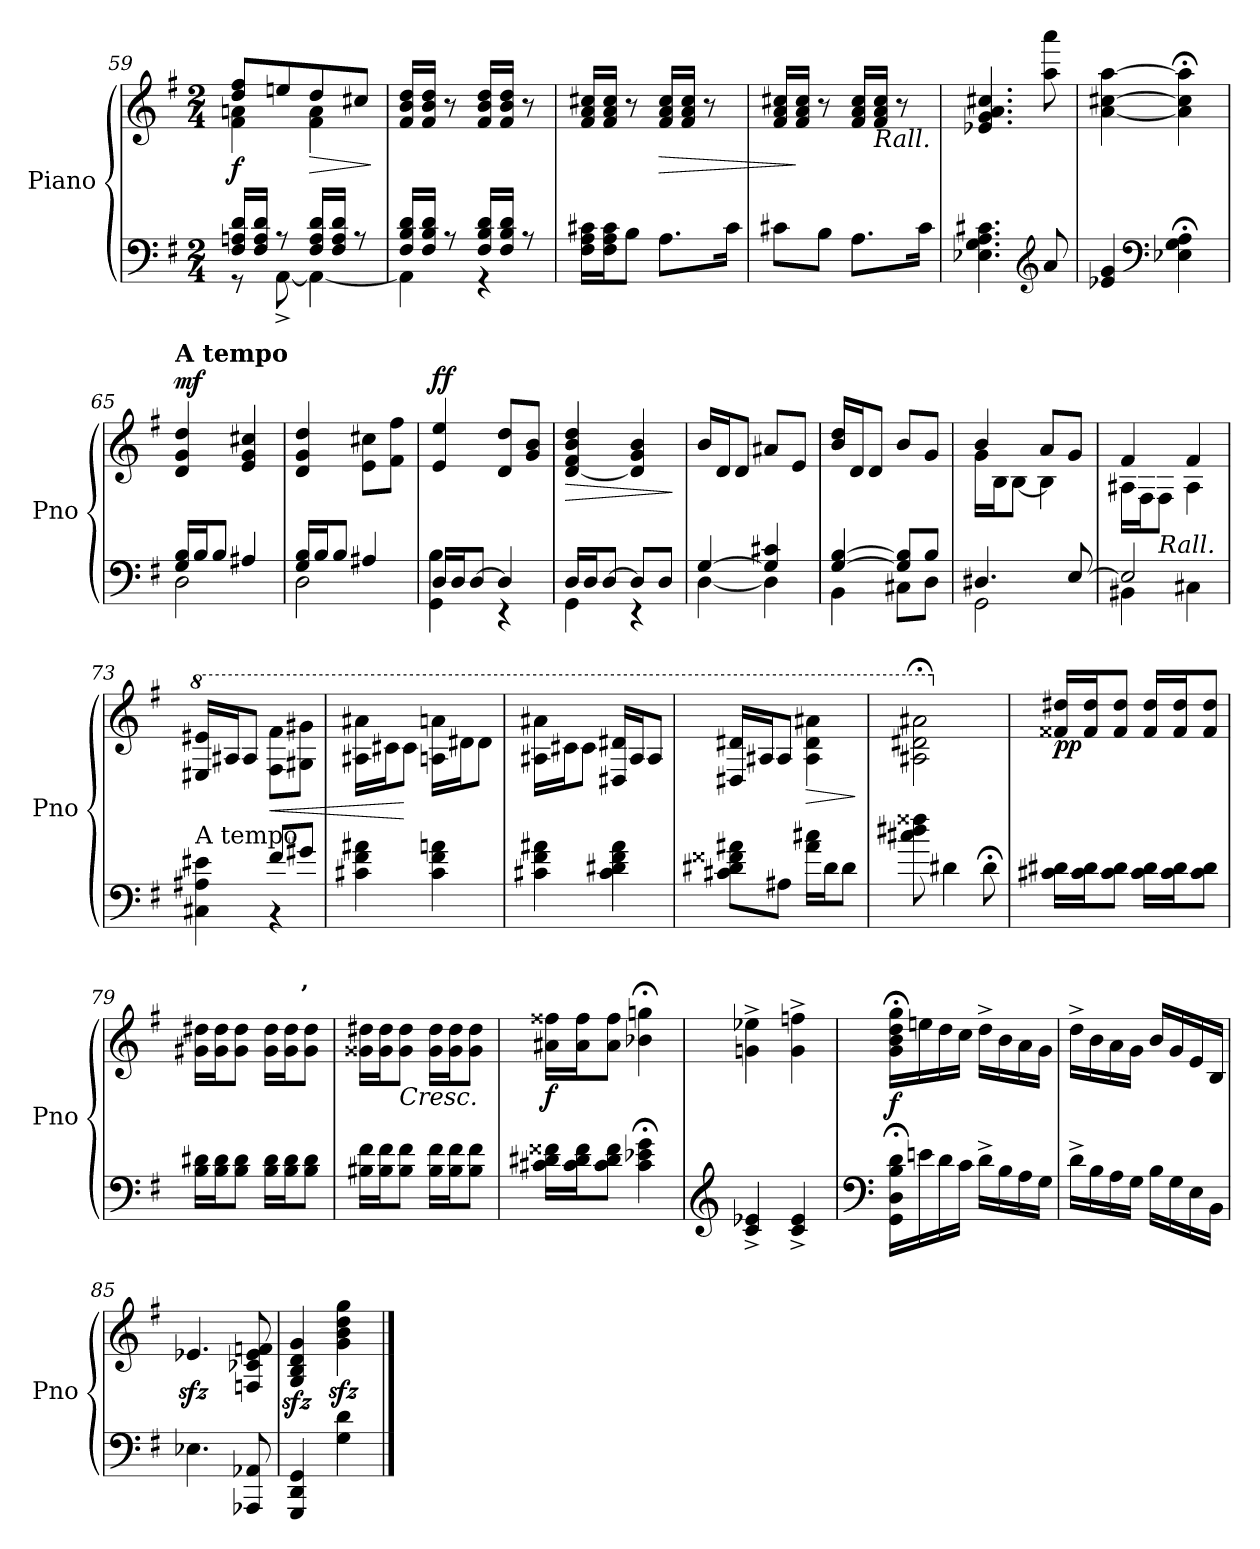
**kern	**kern	**dynam
*part1	*part1	*part1
*staff2	*staff1	*staff1/2
*I"Piano	*	*
*I'Pno	*	*
*clefF4	*clefG2	*
*k[f#]	*k[f#]	*
*M2/4	*M2/4	*
=59	=59	=59
*^	*^	*
!	!	!	!	!LO:DY:b
16F#/ 16An/ 16d/LL	8r	8dd/ 8ff#/L	4f#\ 4an\	f
16F#/ 16A/ 16d/JJ	.	.	.	.
8r	[8AA^\	8een/	.	.
!	!	!	!	!LO:HP:b
16F#/ 16A/ 16d/LL	4AA\_	8dd/	4f#\ 4a\	>
16F#/ 16A/ 16d/JJ	.	.	.	.
8r	.	8cc#X/J	.	.
*v	*v	*	*	*
*	*v	*v	*
.	.	]
=60	=60	=60
*^	*	*
16F#/ 16B/ 16d/LL	4AA\]	16f#/ 16b/ 16dd/LL	.
16F#/ 16B/ 16d/JJ	.	16f#/ 16b/ 16dd/JJ	.
8r	.	8r	.
16F#/ 16B/ 16d/LL	4r	16f#/ 16b/ 16dd/LL	.
16F#/ 16B/ 16d/JJ	.	16f#/ 16b/ 16dd/JJ	.
8r	.	8r	.
*v	*v	*	*
=61	=61	=61
16F#\ 16A\ 16c#X\LL	16f#/ 16a/ 16cc#X/LL	.
16F#\ 16A\ 16c#\J	16f#/ 16a/ 16cc#/JJ	.
8B\J	8r	.
!	!	!LO:HP:b
8.A\L	16f#/ 16a/ 16cc#/LL	>
.	16f#/ 16a/ 16cc#/JJ	.
.	8r	.
16c#\Jk	.	.
=62	=62	=62
8c#X\L	16f#/ 16a/ 16cc#X/LL	.
.	16f#/ 16a/ 16cc#/JJ	]
8B\J	8r	.
8.A\L	16f#/ 16a/ 16cc#/LL	.
!	!LO:TX:b:i:t=Rall.	!
.	16f#/ 16a/ 16cc#/JJ	.
.	8r	.
16c#\Jk	.	.
=63	=63	=63
4.E-X\ 4.G\ 4.A\ 4.c#X\	4.e-X/ 4.g/ 4.a/ 4.cc#X/	.
*clefG2	*	*
8a/	8aa\ 8aaa\	.
!!LO:LB:g=z
=64	=64	=64
4e-X/ 4g/	[4a\ [4cc#X\ [4aa\	.
*clefF4	*	*
4E-X\;< 4G\;< 4A\;<	4a\];< 4cc#\];< 4aa\];<	.
=65	=65	=65
*^	*	*
!	!	!LO:TX:a:B:t=A tempo	!
!	!	!	!LO:DY:a
16G/ 16B/LL	2D\	4d/ 4g/ 4dd/	mf
16B/J	.	.	.
8B/J	.	.	.
4A#X/	.	4e/ 4g/ 4cc#X/	.
=66	=66	=66	=66
16G/ 16B/LL	2D\	4d/ 4g/ 4dd/	.
16B/J	.	.	.
8B/J	.	.	.
4A#X/	.	8e\ 8cc#X\L	.
.	.	8f#\ 8ff#\J	.
=67	=67	=67	=67
!	!	!	!LO:DY:a
!	!	!	!LO:DY:n=1:b
16D/LL	4GG\ 4B\	4e/ 4ee/	f f
16D/J	.	.	.
[8D/J	.	.	.
4D/]	4r	8d/ 8dd/L	.
.	.	8g/ 8b/J	.
=68	=68	=68	=68
!	!	!	!LO:HP:b
16D/LL	4GG\	[4d/ 4f#/ 4b/ 4dd/	>
16D/J	.	.	.
[8D/J	.	.	.
8D/L]	4r	4d/] 4g/ 4b/	.
8D/J	.	.	.
*v	*v	*	*
.	.	]
=69	=69	=69
*^	*	*
[4G/	[4D\	16b/LL	.
.	.	16d/J	.
.	.	8d/J	.
4G/] 4c#X/	4D\]	8a#X/L	.
.	.	8e/J	.
=70	=70	=70	=70
[4G/ [4B/	4BB\	16b/ 16dd/LL	.
.	.	16d/J	.
.	.	8d/J	.
8G/] 8B/]L	8C#X\L	8b/L	.
8B/J	8D\J	8g/J	.
=71	=71	=71	=71
*	*	*^	*
4.D#X/	2GG\	4b/	16g\LL	.
.	.	.	16B\J	.
.	.	.	[8B\J	.
.	.	8a/L	4B\]	.
[8E/	.	8g/J	.	.
!!LO:LB:g=z	!!
=72	=72	=72	=72	=72
2E/]	4BB#X\	4f#/	16A#X\LL	.
.	.	.	16F#\J	.
!	!	!	!LO:TX:b:i:t=Rall.	!
.	.	.	8F#\J	.
.	4C#X\	4f#/	4A#\	.
*	*	*v	*v	*
=73	=73	=73	=73
*	*	*8va	*
*	*	*^	*
!	!	!LO:TX:a:B:t=A tempo	!	!
!LO:TX:a:t=A tempo	!	!	!	!
*	*	*v	*v	*
4C#X\ 4A#X\ 4e#X\	4ryy	16e#X/ 16ee#X/LL	.
.	.	16a#X/J	.
.	.	8a#/J	.
!	!	!	!LO:HP:b
8f#/L	4r	8f#\ 8ff#\L	<
8g#X/J	.	8g#X\ 8gg#X\J	.
*v	*v	*	*
=74	=74	=74
4c#X\ 4f#\ 4a#X\	16a#X\ 16aa#X\LL	.
.	16cc#X\J	.
.	8cc#\J	[
4c#\ 4f#\ 4an\	16an\ 16aan\LL	.
.	16dd#X\J	.
.	8dd#\J	.
=75	=75	=75
4c#X\ 4f#\ 4a#X\	16a#X\ 16aa#X\LL	.
.	16cc#X\J	.
.	8cc#\J	.
4c#\ 4d#X\ 4f#\ 4a#\	16d#X/ 16dd#X/LL	.
.	16a#/J	.
.	8a#/J	.
=76	=76	=76
8c#X\ 8d#X\ 8f##X\ 8a#X\L	16d#X/ 16dd#X/LL	.
.	16a#X/J	.
8A#X\J	8a#/J	.
!	!	!LO:HP:b
16a#\ 16cc#X\LL	4a#\ 4dd#\ 4aa#X\	>
16d#\J	.	.
8d#\J	.	.
.	.	]
=77	=77	=77
8cc#X\ 8dd#X\ 8ff##X\	2a#X\;< 2dd#X\;< 2aa#X\;<	.
4d#X\	.	.
8d#;<\	.	.
!!LO:LB:g=z
=78	=78	=78
*	*X8va	*
!	!	!LO:DY:b
16c#X\ 16d#X\LL	16f##X/ 16dd#X/LL	pp
16c#\ 16d#\J	16f##/ 16dd#/J	.
8c#\ 8d#\J	8f##/ 8dd#/J	.
16c#\ 16d#\LL	16f##/ 16dd#/LL	.
16c#\ 16d#\J	16f##/ 16dd#/J	.
8c#\ 8d#\J	8f##/ 8dd#/J	.
!!LO:REH:place=s1:a:B:enc=none:fs=22:t=’:qo=1.5
=79	=79	=79
16B\ 16d#X\LL	16g#X\ 16dd#X\LL	.
16B\ 16d#\J	16g#\ 16dd#\J	.
8B\ 8d#\J	8g#\ 8dd#\J	.
16B\ 16d#\LL	16g#\ 16dd#\LL	.
16B\ 16d#\J	16g#\ 16dd#\J	.
8B\ 8d#\J	8g#\ 8dd#\J	.
=80	=80	=80
16B#X\ 16f#\LL	16g##X\ 16dd#X\LL	.
16B#\ 16f#\J	16g##\ 16dd#\J	.
!	!LO:TX:b:i:t=Cresc.	!
8B#\ 8f#\J	8g##\ 8dd#\J	.
16B#\ 16f#\LL	16g##\ 16dd#\LL	.
16B#\ 16f#\J	16g##\ 16dd#\J	.
8B#\ 8f#\J	8g##\ 8dd#\J	.
=81	=81	=81
!	!	!LO:DY:b
16c#X\ 16d#X\ 16f##X\LL	16a#X\ 16ff##X\LL	f
16c#\ 16d#\ 16f##\J	16a#\ 16ff##\J	.
8c#\ 8d#\ 8f##\J	8a#\ 8ff##\J	.
4c#\;< 4e-X\;< 4g\;<	4b-X\;< 4ggn\;<	.
=82	=82	=82
*clefG2	*	*
4c/^ 4e-X/^	4gn\^ 4ee-X\^	.
4c/^ 4e-/^	4g\^ 4ffn\^	.
!!LO:LB:g=z
=83	=83	=83
*clefF4	*	*
!	!	!LO:DY:b
16GG\;< 16D\;< 16B\;< 16d\;<LL	16g\;< 16b\;< 16dd\;< 16gg\;<LL	f
16en\	16een\	.
16d\	16dd\	.
16c\JJ	16cc\JJ	.
16d^\LL	16dd^\LL	.
16B\	16b\	.
16A\	16a\	.
16G\JJ	16g\JJ	.
=84	=84	=84
16d^\LL	16dd^\LL	.
16B\	16b\	.
16A\	16a\	.
16G\JJ	16g\JJ	.
16B\LL	16b/LL	.
16G\	16g/	.
16E\	16e/	.
16BB\JJ	16B/JJ	.
=85	=85	=85
4.E-X\	4.e-Xzz</	.
8AAA-X/ 8AA-X/	8Fn/ 8c-X/ 8e-/ 8fn/	.
=86	=86	=86
4GGG/ 4DD/ 4GG/	4G/zz< 4B/zz< 4d/zz< 4g/zz<	.
4G\ 4d\	4g\zz< 4b\zz< 4dd\zz< 4gg\zz<	.
==	==	==
*-	*-	*-
